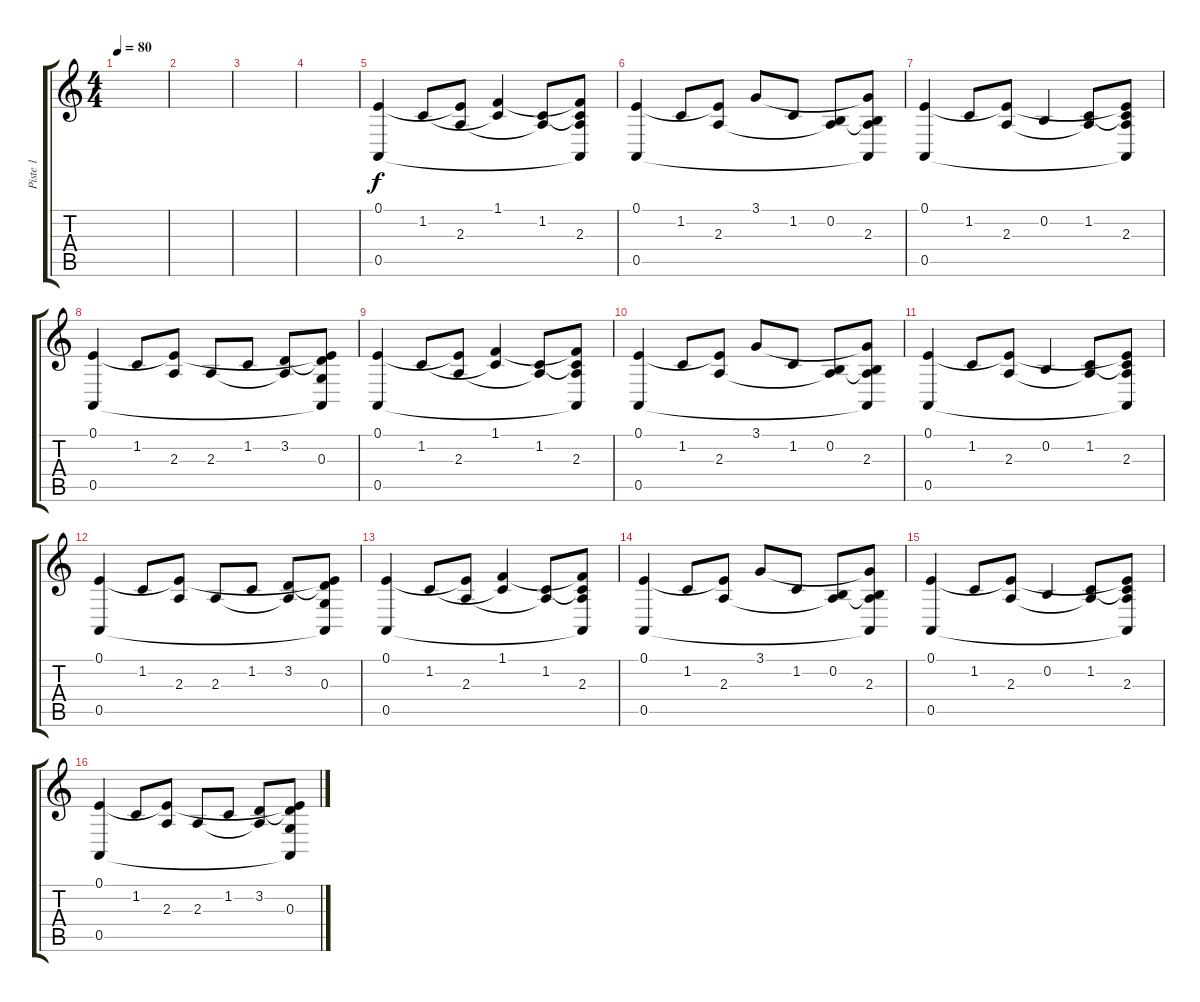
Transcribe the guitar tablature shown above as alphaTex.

\track ("Piste 1" "Piste 1") {instrument acousticgrandpiano}
\staff {score tabs}
\tuning (E4 B3 G3 D3 A2 E2) {hide}
\ts (4 4)
\tempo 80
\clef g2
\ks c
|
|
|
|
(0.1 0.5).4 1.2.8 (0.1{t} 2.3).8 (1.1 1.2{t}).4 (1.2 2.3{t}).8 (1.1{t} 1.2{t} 2.3 0.5{t}).8 |
(0.1 0.5).4 1.2.8 (0.1{t} 2.3).8 3.1.8 1.2.8 (0.2 2.3{t}).8 (3.1{t} 0.2{t} 2.3 0.5{t}).8 |
(0.1 0.5).4 1.2.8 (0.1{t} 2.3).8 0.2.4 (1.2 2.3{t}).8 (0.1{t} 1.2{t} 2.3 0.5{t}).8 |
(0.1 0.5).4 1.2.8 (0.1{t} 2.3).8 2.3.8 1.2.8 (3.2 2.3{t}).8 (0.1{t} 3.2{t} 0.3 0.5{t}).8 |
(0.1 0.5).4 1.2.8 (0.1{t} 2.3).8 (1.1 1.2{t}).4 (1.2 2.3{t}).8 (1.1{t} 1.2{t} 2.3 0.5{t}).8 |
(0.1 0.5).4 1.2.8 (0.1{t} 2.3).8 3.1.8 1.2.8 (0.2 2.3{t}).8 (3.1{t} 0.2{t} 2.3 0.5{t}).8 |
(0.1 0.5).4 1.2.8 (0.1{t} 2.3).8 0.2.4 (1.2 2.3{t}).8 (0.1{t} 1.2{t} 2.3 0.5{t}).8 |
(0.1 0.5).4 1.2.8 (0.1{t} 2.3).8 2.3.8 1.2.8 (3.2 2.3{t}).8 (0.1{t} 3.2{t} 0.3 0.5{t}).8 |
(0.1 0.5).4 1.2.8 (0.1{t} 2.3).8 (1.1 1.2{t}).4 (1.2 2.3{t}).8 (1.1{t} 1.2{t} 2.3 0.5{t}).8 |
(0.1 0.5).4 1.2.8 (0.1{t} 2.3).8 3.1.8 1.2.8 (0.2 2.3{t}).8 (3.1{t} 0.2{t} 2.3 0.5{t}).8 |
(0.1 0.5).4 1.2.8 (0.1{t} 2.3).8 0.2.4 (1.2 2.3{t}).8 (0.1{t} 1.2{t} 2.3 0.5{t}).8 |
(0.1 0.5).4 1.2.8 (0.1{t} 2.3).8 2.3.8 1.2.8 (3.2 2.3{t}).8 (0.1{t} 3.2{t} 0.3 0.5{t}).8
